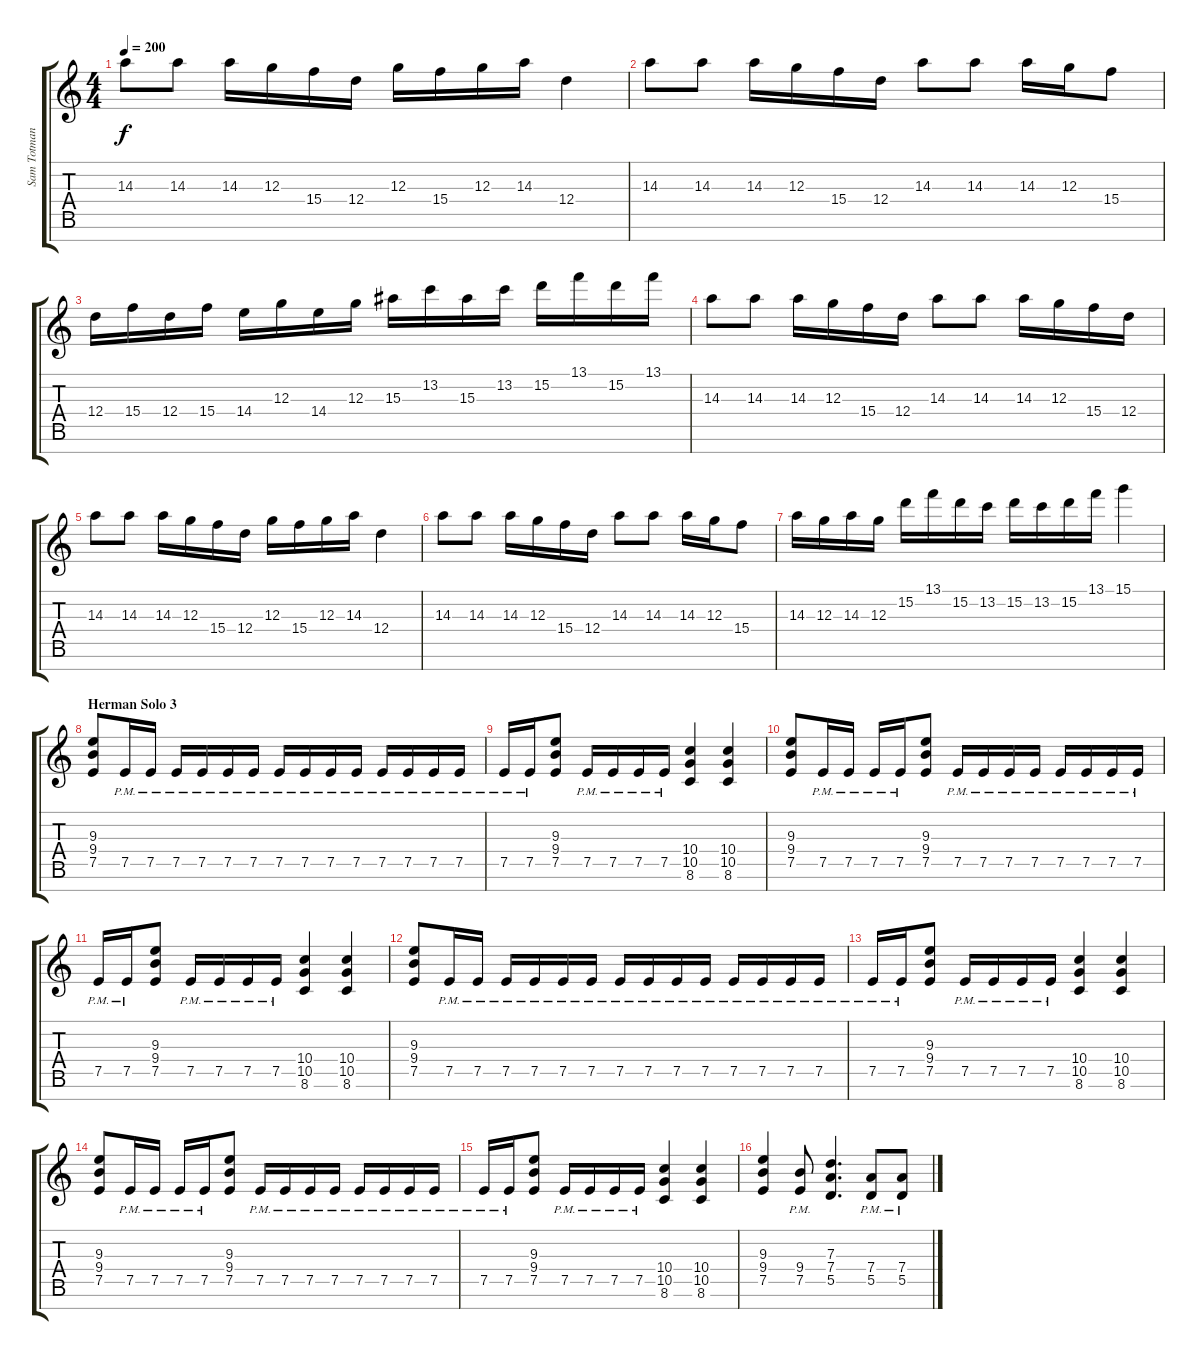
\track ("Sam Totman | Lead" "Sam Totman") {instrument overdrivenguitar}
\staff {score tabs}
\tuning (E4 B3 G3 D3 A2 E2 B1) {hide}
\ts (4 4)
\tempo 200
\clef g2
\ks c
14.3.8{dy f} 14.3.8 14.3.16 12.3.16 15.4.16 12.4.16 12.3.16 15.4.16 12.3.16 14.3.16 12.4.4 |
14.3.8 14.3.8 14.3.16 12.3.16 15.4.16 12.4.16 14.3.8 14.3.8 14.3.16 12.3.16 15.4.8 |
12.4.16 15.4.16 12.4.16 15.4.16 14.4.16 12.3.16 14.4.16 12.3.16 15.3.16 13.2.16 15.3.16 13.2.16 15.2.16 13.1.16 15.2.16 13.1.16 |
14.3.8 14.3.8 14.3.16 12.3.16 15.4.16 12.4.16 14.3.8 14.3.8 14.3.16 12.3.16 15.4.16 12.4.16 |
14.3.8 14.3.8 14.3.16 12.3.16 15.4.16 12.4.16 12.3.16 15.4.16 12.3.16 14.3.16 12.4.4 |
14.3.8 14.3.8 14.3.16 12.3.16 15.4.16 12.4.16 14.3.8 14.3.8 14.3.16 12.3.16 15.4.8 |
14.3.16 12.3.16 14.3.16 12.3.16 15.2.16 13.1.16 15.2.16 13.2.16 15.2.16 13.2.16 15.2.16 13.1.16 15.1.4 |
\section ("" "Herman Solo 3")
(9.3 9.4 7.5).8 7.5{pm}.16 7.5{pm}.16 7.5{pm}.16 7.5{pm}.16 7.5{pm}.16 7.5{pm}.16 7.5{pm}.16 7.5{pm}.16 7.5{pm}.16 7.5{pm}.16 7.5{pm}.16 7.5{pm}.16 7.5{pm}.16 7.5{pm}.16 |
7.5{pm}.16 7.5{pm}.16 (9.3 9.4 7.5).8 7.5{pm}.16 7.5{pm}.16 7.5{pm}.16 7.5{pm}.16 (10.4 10.5 8.6).4 (10.4 10.5 8.6).4 |
(9.3 9.4 7.5).8 7.5{pm}.16 7.5{pm}.16 7.5{pm}.16 7.5{pm}.16 (9.3 9.4 7.5).8 7.5{pm}.16 7.5{pm}.16 7.5{pm}.16 7.5{pm}.16 7.5{pm}.16 7.5{pm}.16 7.5{pm}.16 7.5{pm}.16 |
7.5{pm}.16 7.5{pm}.16 (9.3 9.4 7.5).8 7.5{pm}.16 7.5{pm}.16 7.5{pm}.16 7.5{pm}.16 (10.4 10.5 8.6).4 (10.4 10.5 8.6).4 |
(9.3 9.4 7.5).8 7.5{pm}.16 7.5{pm}.16 7.5{pm}.16 7.5{pm}.16 7.5{pm}.16 7.5{pm}.16 7.5{pm}.16 7.5{pm}.16 7.5{pm}.16 7.5{pm}.16 7.5{pm}.16 7.5{pm}.16 7.5{pm}.16 7.5{pm}.16 |
7.5{pm}.16 7.5{pm}.16 (9.3 9.4 7.5).8 7.5{pm}.16 7.5{pm}.16 7.5{pm}.16 7.5{pm}.16 (10.4 10.5 8.6).4 (10.4 10.5 8.6).4 |
(9.3 9.4 7.5).8 7.5{pm}.16 7.5{pm}.16 7.5{pm}.16 7.5{pm}.16 (9.3 9.4 7.5).8 7.5{pm}.16 7.5{pm}.16 7.5{pm}.16 7.5{pm}.16 7.5{pm}.16 7.5{pm}.16 7.5{pm}.16 7.5{pm}.16 |
7.5{pm}.16 7.5{pm}.16 (9.3 9.4 7.5).8 7.5{pm}.16 7.5{pm}.16 7.5{pm}.16 7.5{pm}.16 (10.4 10.5 8.6).4 (10.4 10.5 8.6).4 |
(9.3 9.4 7.5).4 (9.4{pm} 7.5{pm}).8 (7.3 7.4 5.5).4{d} (7.4{pm} 5.5{pm}).8 (7.4{pm} 5.5{pm}).8
